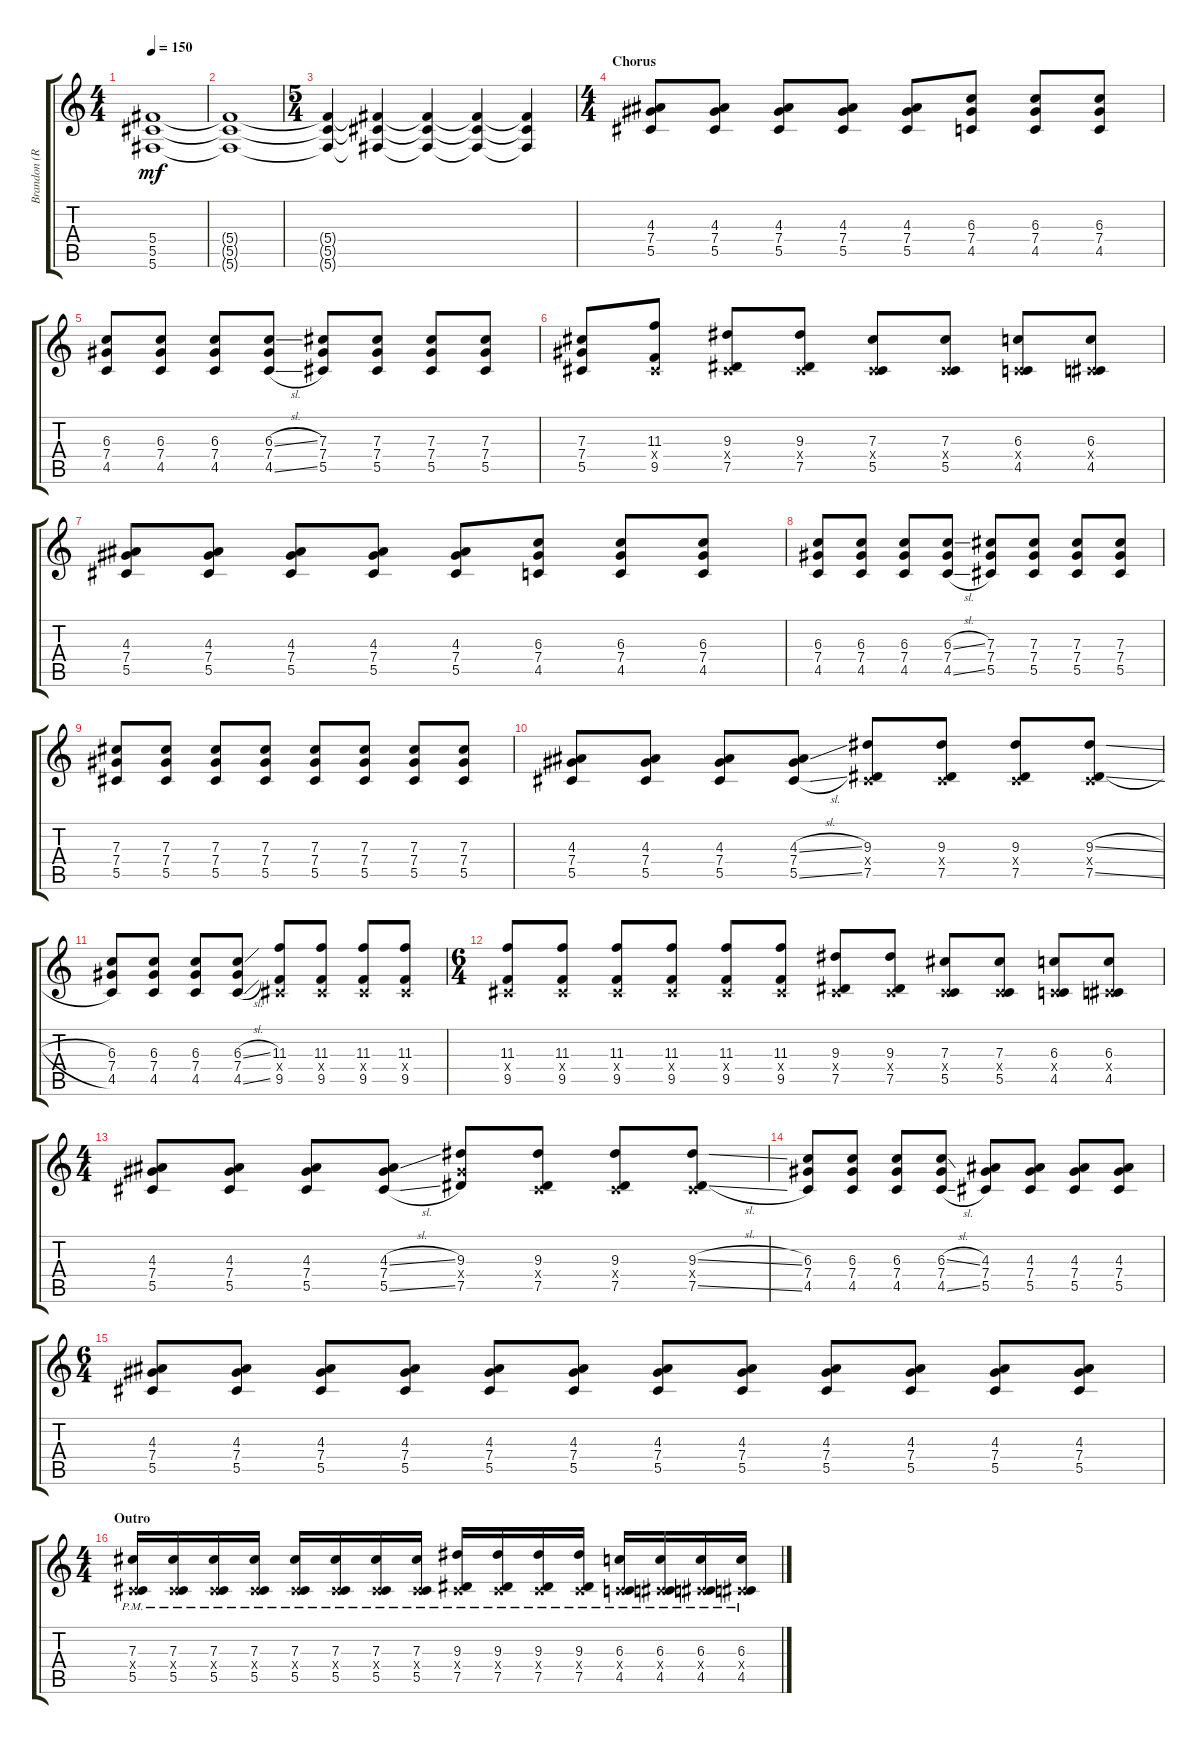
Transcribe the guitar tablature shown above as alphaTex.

\track ("Brandon (Rhythm)" "Brandon (R") {instrument distortionguitar}
\staff {score tabs}
\tuning (Eb4 Bb3 Gb3 Db3 Ab2 Db2) {hide}
\ts (4 4)
\tempo 150
\clef g2
\ks c
(5.4 5.5 5.6).1{dy mf} |
(5.4{t} 5.5{t} 5.6{t}).1 |
\ts (5 4)
(5.4{t} 5.5{t} 5.6{t}).4 (5.4{t} 5.5{t} 5.6{t}).4 (5.4{t} 5.5{t} 5.6{t}).4 (5.4{t} 5.5{t} 5.6{t}).4 (5.4{t} 5.5{t} 5.6{t}).4 |
\ts (4 4)
\section ("" "Chorus")
(4.3 7.4 5.5).8 (4.3 7.4 5.5).8 (4.3 7.4 5.5).8 (4.3 7.4 5.5).8 (4.3 7.4 5.5).8 (6.3 7.4 4.5).8 (6.3 7.4 4.5).8 (6.3 7.4 4.5).8 |
(6.3 7.4 4.5).8 (6.3 7.4 4.5).8 (6.3 7.4 4.5).8 (6.3{sl} 7.4 4.5{sl}).8 (7.3 7.4 5.5).8 (7.3 7.4 5.5).8 (7.3 7.4 5.5).8 (7.3 7.4 5.5).8 |
(7.3 7.4 5.5).8 (11.3 0.4{x} 9.5).8 (9.3 0.4{x} 7.5).8 (9.3 0.4{x} 7.5).8 (7.3 0.4{x} 5.5).8 (7.3 0.4{x} 5.5).8 (6.3 0.4{x} 4.5).8 (6.3 0.4{x} 4.5).8 |
(4.3 7.4 5.5).8 (4.3 7.4 5.5).8 (4.3 7.4 5.5).8 (4.3 7.4 5.5).8 (4.3 7.4 5.5).8 (6.3 7.4 4.5).8 (6.3 7.4 4.5).8 (6.3 7.4 4.5).8 |
(6.3 7.4 4.5).8 (6.3 7.4 4.5).8 (6.3 7.4 4.5).8 (6.3{sl} 7.4 4.5{sl}).8 (7.3 7.4 5.5).8 (7.3 7.4 5.5).8 (7.3 7.4 5.5).8 (7.3 7.4 5.5).8 |
(7.3 7.4 5.5).8 (7.3 7.4 5.5).8 (7.3 7.4 5.5).8 (7.3 7.4 5.5).8 (7.3 7.4 5.5).8 (7.3 7.4 5.5).8 (7.3 7.4 5.5).8 (7.3 7.4 5.5).8 |
(4.3 7.4 5.5).8 (4.3 7.4 5.5).8 (4.3 7.4 5.5).8 (4.3{sl} 7.4 5.5{sl}).8 (9.3 0.4{x} 7.5).8 (9.3 0.4{x} 7.5).8 (9.3 0.4{x} 7.5).8 (9.3{sl} 0.4{x} 7.5{sl}).8 |
(6.3 7.4 4.5).8 (6.3 7.4 4.5).8 (6.3 7.4 4.5).8 (6.3{sl} 7.4 4.5{sl}).8 (11.3 0.4{x} 9.5).8 (11.3 0.4{x} 9.5).8 (11.3 0.4{x} 9.5).8 (11.3 0.4{x} 9.5).8 |
\ts (6 4)
(11.3 0.4{x} 9.5).8 (11.3 0.4{x} 9.5).8 (11.3 0.4{x} 9.5).8 (11.3 0.4{x} 9.5).8 (11.3 0.4{x} 9.5).8 (11.3 0.4{x} 9.5).8 (9.3 0.4{x} 7.5).8 (9.3 0.4{x} 7.5).8 (7.3 0.4{x} 5.5).8 (7.3 0.4{x} 5.5).8 (6.3 0.4{x} 4.5).8 (6.3 0.4{x} 4.5).8 |
\ts (4 4)
(4.3 7.4 5.5).8 (4.3 7.4 5.5).8 (4.3 7.4 5.5).8 (4.3{sl} 7.4 5.5{sl}).8 (9.3 7.4{x} 7.5).8 (9.3 0.4{x} 7.5).8 (9.3 0.4{x} 7.5).8 (9.3{sl} 0.4{x} 7.5{sl}).8 |
(6.3 7.4 4.5).8 (6.3 7.4 4.5).8 (6.3 7.4 4.5).8 (6.3{sl} 7.4 4.5{sl}).8 (4.3 7.4 5.5).8 (4.3 7.4 5.5).8 (4.3 7.4 5.5).8 (4.3 7.4 5.5).8 |
\ts (6 4)
(4.3 7.4 5.5).8 (4.3 7.4 5.5).8 (4.3 7.4 5.5).8 (4.3 7.4 5.5).8 (4.3 7.4 5.5).8 (4.3 7.4 5.5).8 (4.3 7.4 5.5).8 (4.3 7.4 5.5).8 (4.3 7.4 5.5).8 (4.3 7.4 5.5).8 (4.3 7.4 5.5).8 (4.3 7.4 5.5).8 |
\ts (4 4)
\section ("" "Outro")
(7.3{pm} 0.4{pm x} 5.5{pm}).16 (7.3{pm} 0.4{pm x} 5.5{pm}).16 (7.3{pm} 0.4{pm x} 5.5{pm}).16 (7.3{pm} 0.4{pm x} 5.5{pm}).16 (7.3{pm} 0.4{pm x} 5.5{pm}).16 (7.3{pm} 0.4{pm x} 5.5{pm}).16 (7.3{pm} 0.4{pm x} 5.5{pm}).16 (7.3{pm} 0.4{pm x} 5.5{pm}).16 (9.3{pm} 0.4{pm x} 7.5{pm}).16 (9.3{pm} 0.4{pm x} 7.5{pm}).16 (9.3{pm} 0.4{pm x} 7.5{pm}).16 (9.3{pm} 0.4{pm x} 7.5{pm}).16 (6.3{pm} 0.4{pm x} 4.5{pm}).16 (6.3{pm} 0.4{pm x} 4.5{pm}).16 (6.3{pm} 0.4{pm x} 4.5{pm}).16 (6.3{pm} 0.4{pm x} 4.5{pm}).16
